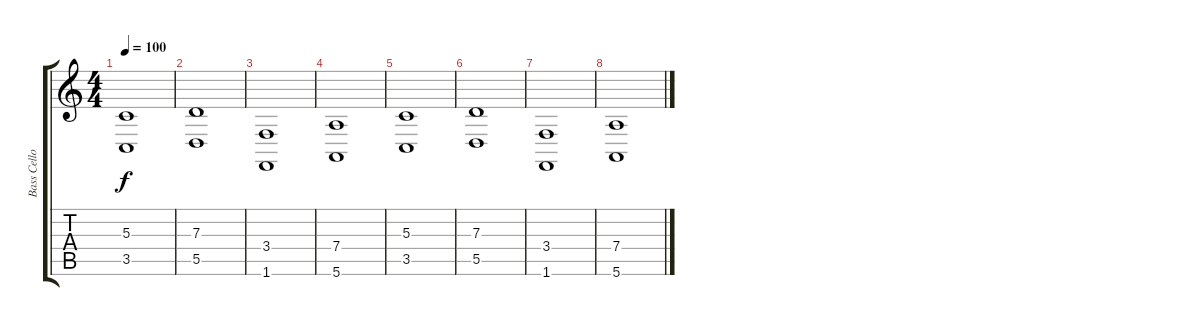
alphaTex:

\track ("Bass Cello" "Bass Cello") {instrument cello}
\staff {score tabs}
\tuning (E4 B3 G3 D3 A2 E2) {hide}
\ts (4 4)
\tempo 100
\clef g2
\ks c
(5.3 3.5).1{dy f} |
(7.3 5.5).1 |
(3.4 1.6).1 |
(7.4 5.6).1 |
(5.3 3.5).1 |
(7.3 5.5).1 |
(3.4 1.6).1 |
(7.4 5.6).1
